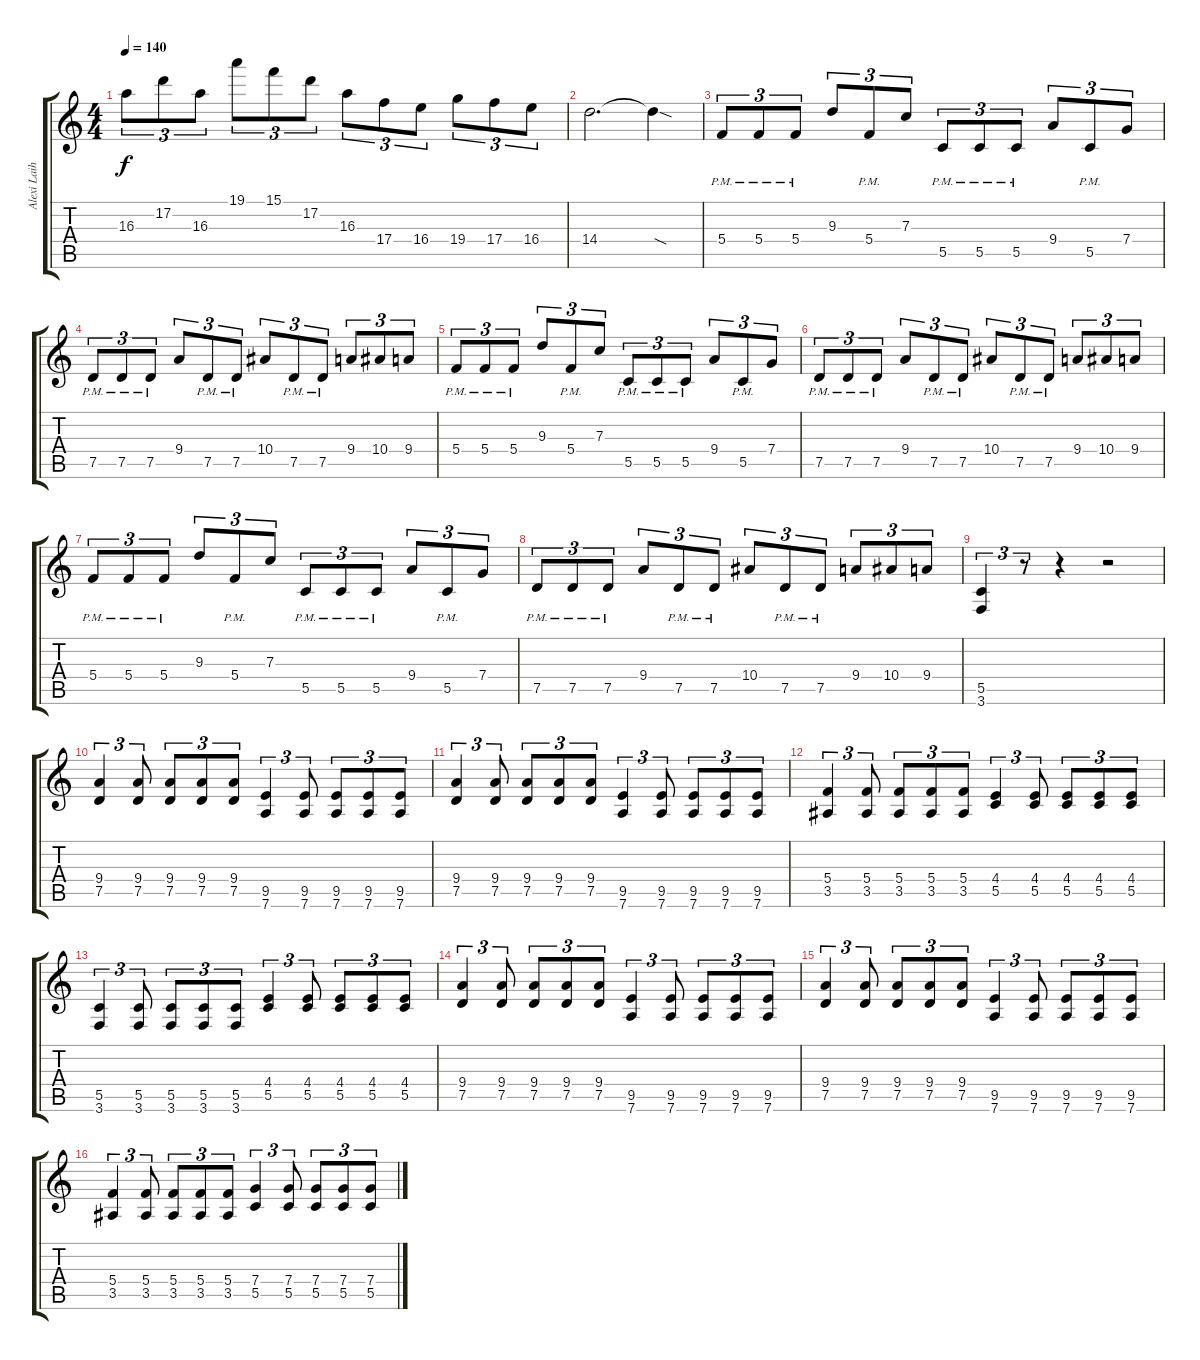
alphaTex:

\track ("Alexi Laiho" "Alexi Laih") {instrument distortionguitar}
\staff {score tabs}
\tuning (D4 A3 F3 C3 G2 D2) {hide}
\ts (4 4)
\tempo 140
\clef g2
\ks c
16.3.8{tu (3 2) dy f} 17.2.8{tu (3 2)} 16.3.8{tu (3 2)} 19.1.8{tu (3 2)} 15.1.8{tu (3 2)} 17.2.8{tu (3 2)} 16.3.8{tu (3 2)} 17.4.8{tu (3 2)} 16.4.8{tu (3 2)} 19.4.8{tu (3 2)} 17.4.8{tu (3 2)} 16.4.8{tu (3 2)} |
14.4.2{d} 14.4{sod t}.4 |
5.4{pm}.8{tu (3 2)} 5.4{pm}.8{tu (3 2)} 5.4{pm}.8{tu (3 2)} 9.3.8{tu (3 2)} 5.4{pm}.8{tu (3 2)} 7.3.8{tu (3 2)} 5.5{pm}.8{tu (3 2)} 5.5{pm}.8{tu (3 2)} 5.5{pm}.8{tu (3 2)} 9.4.8{tu (3 2)} 5.5{pm}.8{tu (3 2)} 7.4.8{tu (3 2)} |
7.5{pm}.8{tu (3 2)} 7.5{pm}.8{tu (3 2)} 7.5{pm}.8{tu (3 2)} 9.4.8{tu (3 2)} 7.5{pm}.8{tu (3 2)} 7.5{pm}.8{tu (3 2)} 10.4.8{tu (3 2)} 7.5{pm}.8{tu (3 2)} 7.5{pm}.8{tu (3 2)} 9.4.8{tu (3 2)} 10.4.8{tu (3 2)} 9.4.8{tu (3 2)} |
5.4{pm}.8{tu (3 2)} 5.4{pm}.8{tu (3 2)} 5.4{pm}.8{tu (3 2)} 9.3.8{tu (3 2)} 5.4{pm}.8{tu (3 2)} 7.3.8{tu (3 2)} 5.5{pm}.8{tu (3 2)} 5.5{pm}.8{tu (3 2)} 5.5{pm}.8{tu (3 2)} 9.4.8{tu (3 2)} 5.5{pm}.8{tu (3 2)} 7.4.8{tu (3 2)} |
7.5{pm}.8{tu (3 2)} 7.5{pm}.8{tu (3 2)} 7.5{pm}.8{tu (3 2)} 9.4.8{tu (3 2)} 7.5{pm}.8{tu (3 2)} 7.5{pm}.8{tu (3 2)} 10.4.8{tu (3 2)} 7.5{pm}.8{tu (3 2)} 7.5{pm}.8{tu (3 2)} 9.4.8{tu (3 2)} 10.4.8{tu (3 2)} 9.4.8{tu (3 2)} |
5.4{pm}.8{tu (3 2)} 5.4{pm}.8{tu (3 2)} 5.4{pm}.8{tu (3 2)} 9.3.8{tu (3 2)} 5.4{pm}.8{tu (3 2)} 7.3.8{tu (3 2)} 5.5{pm}.8{tu (3 2)} 5.5{pm}.8{tu (3 2)} 5.5{pm}.8{tu (3 2)} 9.4.8{tu (3 2)} 5.5{pm}.8{tu (3 2)} 7.4.8{tu (3 2)} |
7.5{pm}.8{tu (3 2)} 7.5{pm}.8{tu (3 2)} 7.5{pm}.8{tu (3 2)} 9.4.8{tu (3 2)} 7.5{pm}.8{tu (3 2)} 7.5{pm}.8{tu (3 2)} 10.4.8{tu (3 2)} 7.5{pm}.8{tu (3 2)} 7.5{pm}.8{tu (3 2)} 9.4.8{tu (3 2)} 10.4.8{tu (3 2)} 9.4.8{tu (3 2)} |
(5.5 3.6).4{tu (3 2)} r.8{tu (3 2)} r.4 r.2 |
(9.4 7.5).4{tu (3 2)} (9.4 7.5).8{tu (3 2)} (9.4 7.5).8{tu (3 2)} (9.4 7.5).8{tu (3 2)} (9.4 7.5).8{tu (3 2)} (9.5 7.6).4{tu (3 2)} (9.5 7.6).8{tu (3 2)} (9.5 7.6).8{tu (3 2)} (9.5 7.6).8{tu (3 2)} (9.5 7.6).8{tu (3 2)} |
(9.4 7.5).4{tu (3 2)} (9.4 7.5).8{tu (3 2)} (9.4 7.5).8{tu (3 2)} (9.4 7.5).8{tu (3 2)} (9.4 7.5).8{tu (3 2)} (9.5 7.6).4{tu (3 2)} (9.5 7.6).8{tu (3 2)} (9.5 7.6).8{tu (3 2)} (9.5 7.6).8{tu (3 2)} (9.5 7.6).8{tu (3 2)} |
(5.4 3.5).4{tu (3 2)} (5.4 3.5).8{tu (3 2)} (5.4 3.5).8{tu (3 2)} (5.4 3.5).8{tu (3 2)} (5.4 3.5).8{tu (3 2)} (4.4 5.5).4{tu (3 2)} (4.4 5.5).8{tu (3 2)} (4.4 5.5).8{tu (3 2)} (4.4 5.5).8{tu (3 2)} (4.4 5.5).8{tu (3 2)} |
(5.5 3.6).4{tu (3 2)} (5.5 3.6).8{tu (3 2)} (5.5 3.6).8{tu (3 2)} (5.5 3.6).8{tu (3 2)} (5.5 3.6).8{tu (3 2)} (4.4 5.5).4{tu (3 2)} (4.4 5.5).8{tu (3 2)} (4.4 5.5).8{tu (3 2)} (4.4 5.5).8{tu (3 2)} (4.4 5.5).8{tu (3 2)} |
(9.4 7.5).4{tu (3 2)} (9.4 7.5).8{tu (3 2)} (9.4 7.5).8{tu (3 2)} (9.4 7.5).8{tu (3 2)} (9.4 7.5).8{tu (3 2)} (9.5 7.6).4{tu (3 2)} (9.5 7.6).8{tu (3 2)} (9.5 7.6).8{tu (3 2)} (9.5 7.6).8{tu (3 2)} (9.5 7.6).8{tu (3 2)} |
(9.4 7.5).4{tu (3 2)} (9.4 7.5).8{tu (3 2)} (9.4 7.5).8{tu (3 2)} (9.4 7.5).8{tu (3 2)} (9.4 7.5).8{tu (3 2)} (9.5 7.6).4{tu (3 2)} (9.5 7.6).8{tu (3 2)} (9.5 7.6).8{tu (3 2)} (9.5 7.6).8{tu (3 2)} (9.5 7.6).8{tu (3 2)} |
(5.4 3.5).4{tu (3 2)} (5.4 3.5).8{tu (3 2)} (5.4 3.5).8{tu (3 2)} (5.4 3.5).8{tu (3 2)} (5.4 3.5).8{tu (3 2)} (7.4 5.5).4{tu (3 2)} (7.4 5.5).8{tu (3 2)} (7.4 5.5).8{tu (3 2)} (7.4 5.5).8{tu (3 2)} (7.4 5.5).8{tu (3 2)}
